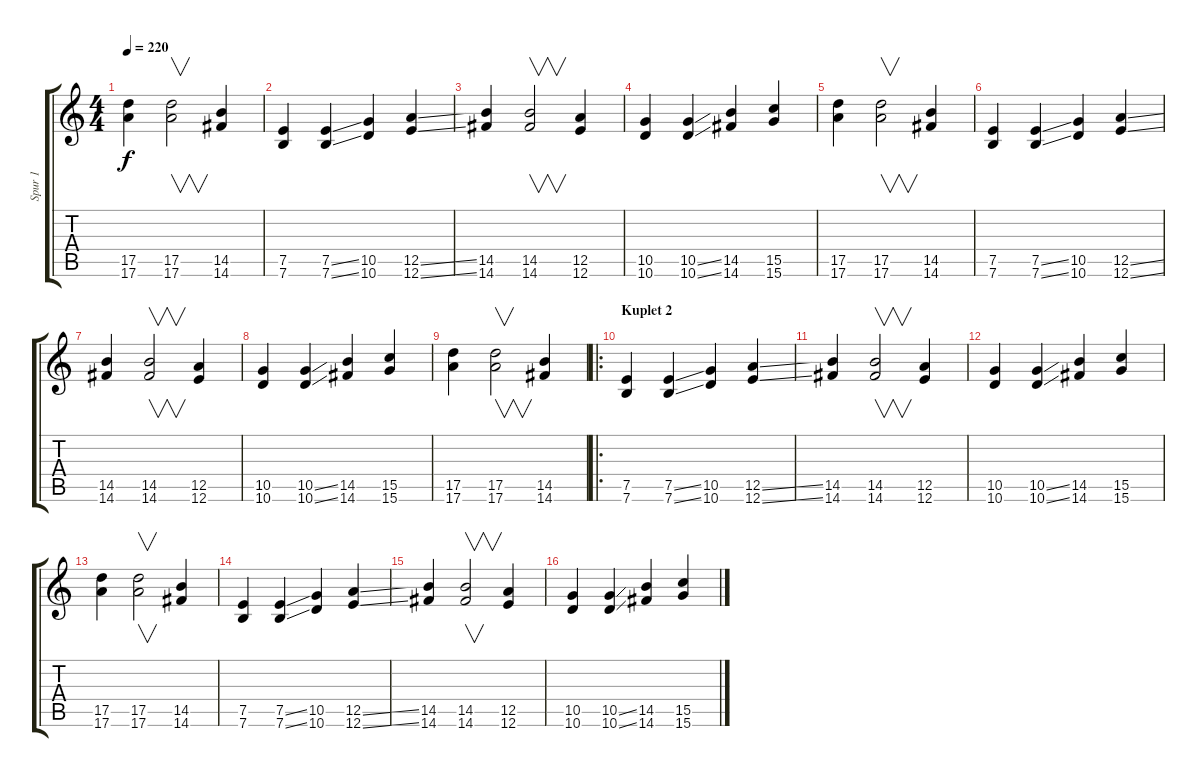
\track ("Spur 1" "Spur 1") {instrument electricguitarclean}
\staff {score tabs}
\tuning (E4 B3 G3 D3 A2 E2) {hide}
\ts (4 4)
\tempo 220
\clef g2
\ks c
(17.5 17.6).4{dy f} (17.5 17.6).2{v} (14.5 14.6).4 |
(7.5 7.6).4 (7.5{ss} 7.6{ss}).4 (10.5 10.6).4 (12.5{ss} 12.6{ss}).4 |
(14.5 14.6).4 (14.5 14.6).2{v} (12.5 12.6).4 |
(10.5 10.6).4 (10.5{ss} 10.6{ss}).4 (14.5 14.6).4 (15.5 15.6).4 |
(17.5 17.6).4 (17.5 17.6).2{v} (14.5 14.6).4 |
(7.5 7.6).4 (7.5{ss} 7.6{ss}).4 (10.5 10.6).4 (12.5{ss} 12.6{ss}).4 |
(14.5 14.6).4 (14.5 14.6).2{v} (12.5 12.6).4 |
(10.5 10.6).4 (10.5{ss} 10.6{ss}).4 (14.5 14.6).4 (15.5 15.6).4 |
(17.5 17.6).4 (17.5 17.6).2{v} (14.5 14.6).4 |
\ro
\section ("" "Kuplet 2")
(7.5 7.6).4 (7.5{ss} 7.6{ss}).4 (10.5 10.6).4 (12.5{ss} 12.6{ss}).4 |
(14.5 14.6).4 (14.5 14.6).2{v} (12.5 12.6).4 |
(10.5 10.6).4 (10.5{ss} 10.6{ss}).4 (14.5 14.6).4 (15.5 15.6).4 |
(17.5 17.6).4 (17.5 17.6).2{v} (14.5 14.6).4 |
(7.5 7.6).4 (7.5{ss} 7.6{ss}).4 (10.5 10.6).4 (12.5{ss} 12.6{ss}).4 |
(14.5 14.6).4 (14.5 14.6).2{v} (12.5 12.6).4 |
(10.5 10.6).4 (10.5{ss} 10.6{ss}).4 (14.5 14.6).4 (15.5 15.6).4
